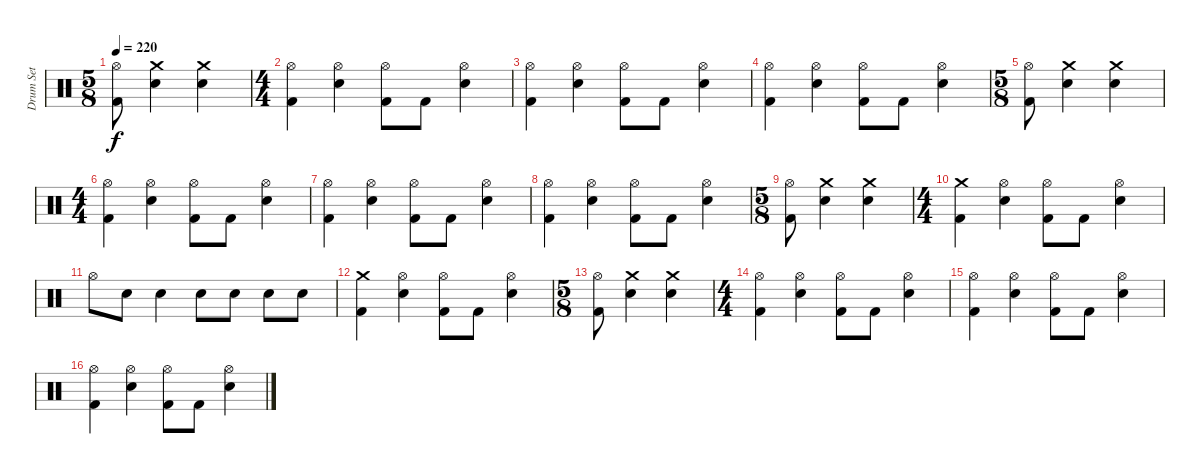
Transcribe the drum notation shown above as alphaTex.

\track ("Drum Set" "Drum Set") {instrument percussion}
\staff {score}
\articulation defaults
\ts (5 8)
\tempo 220
\clef neutral
\ks c
("Hi-Hat (open)" "Kick (hit) 2").8{dy f} ("Crash medium (hit)" "Snare (hit) 2").4 ("Crash medium (hit)" "Snare (hit) 2").4 |
\ts (4 4)
("Hi-Hat (open)" "Kick (hit) 2").4 ("Hi-Hat (open)" "Snare (hit) 2").4 ("Hi-Hat (open)" "Kick (hit) 2").8 "Kick (hit) 2".8 ("Hi-Hat (open)" "Snare (hit) 2").4 |
("Hi-Hat (open)" "Kick (hit) 2").4 ("Hi-Hat (open)" "Snare (hit) 2").4 ("Hi-Hat (open)" "Kick (hit) 2").8 "Kick (hit) 2".8 ("Hi-Hat (open)" "Snare (hit) 2").4 |
("Hi-Hat (open)" "Kick (hit) 2").4 ("Hi-Hat (open)" "Snare (hit) 2").4 ("Hi-Hat (open)" "Kick (hit) 2").8 "Kick (hit) 2".8 ("Hi-Hat (open)" "Snare (hit) 2").4 |
\ts (5 8)
("Hi-Hat (open)" "Kick (hit) 2").8 ("Crash medium (hit)" "Snare (hit) 2").4 ("Crash medium (hit)" "Snare (hit) 2").4 |
\ts (4 4)
("Hi-Hat (open)" "Kick (hit) 2").4 ("Hi-Hat (open)" "Snare (hit) 2").4 ("Hi-Hat (open)" "Kick (hit) 2").8 "Kick (hit) 2".8 ("Hi-Hat (open)" "Snare (hit) 2").4 |
("Hi-Hat (open)" "Kick (hit) 2").4 ("Hi-Hat (open)" "Snare (hit) 2").4 ("Hi-Hat (open)" "Kick (hit) 2").8 "Kick (hit) 2".8 ("Hi-Hat (open)" "Snare (hit) 2").4 |
("Hi-Hat (open)" "Kick (hit) 2").4 ("Hi-Hat (open)" "Snare (hit) 2").4 ("Hi-Hat (open)" "Kick (hit) 2").8 "Kick (hit) 2".8 ("Hi-Hat (open)" "Snare (hit) 2").4 |
\ts (5 8)
("Hi-Hat (open)" "Kick (hit) 2").8 ("Crash medium (hit)" "Snare (hit) 2").4 ("Crash medium (hit)" "Snare (hit) 2").4 |
\ts (4 4)
("Crash medium (hit)" "Kick (hit) 2").4 ("Hi-Hat (open)" "Snare (hit) 2").4 ("Hi-Hat (open)" "Kick (hit) 2").8 "Kick (hit) 2".8 ("Hi-Hat (open)" "Snare (hit) 2").4 |
"Hi-Hat (open)".8 "Snare (hit) 2".8 "Snare (hit) 2".4 "Snare (hit) 2".8 "Snare (hit) 2".8 "Snare (hit) 2".8 "Snare (hit) 2".8 |
("Crash medium (hit)" "Kick (hit) 2").4 ("Hi-Hat (open)" "Snare (hit) 2").4 ("Hi-Hat (open)" "Kick (hit) 2").8 "Kick (hit) 2".8 ("Hi-Hat (open)" "Snare (hit) 2").4 |
\ts (5 8)
("Hi-Hat (open)" "Kick (hit) 2").8 ("Crash medium (hit)" "Snare (hit) 2").4 ("Crash medium (hit)" "Snare (hit) 2").4 |
\ts (4 4)
("Hi-Hat (open)" "Kick (hit) 2").4 ("Hi-Hat (open)" "Snare (hit) 2").4 ("Hi-Hat (open)" "Kick (hit) 2").8 "Kick (hit) 2".8 ("Hi-Hat (open)" "Snare (hit) 2").4 |
("Hi-Hat (open)" "Kick (hit) 2").4 ("Hi-Hat (open)" "Snare (hit) 2").4 ("Hi-Hat (open)" "Kick (hit) 2").8 "Kick (hit) 2".8 ("Hi-Hat (open)" "Snare (hit) 2").4 |
("Hi-Hat (open)" "Kick (hit) 2").4 ("Hi-Hat (open)" "Snare (hit) 2").4 ("Hi-Hat (open)" "Kick (hit) 2").8 "Kick (hit) 2".8 ("Hi-Hat (open)" "Snare (hit) 2").4
